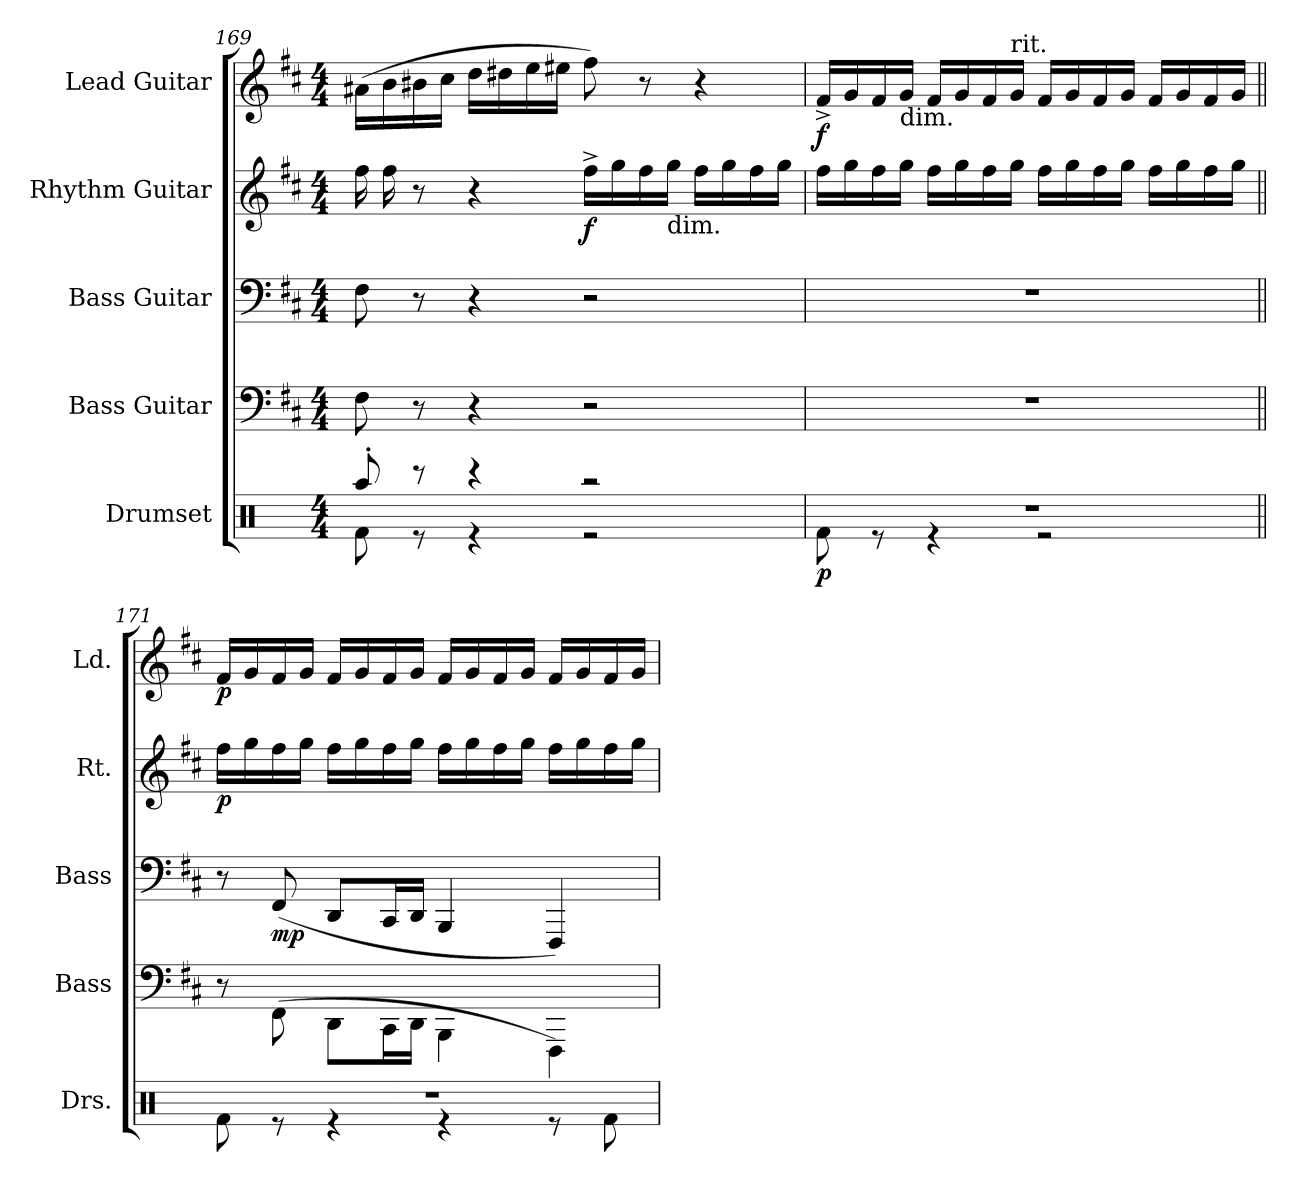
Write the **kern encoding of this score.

**kern	**dynam	**kern	**kern	**dynam	**kern	**dynam	**kern	**dynam
*part5	*part5	*part4	*part3	*part3	*part2	*part2	*part1	*part1
*staff5	*staff5	*staff4	*staff3	*staff3	*staff2	*staff2	*staff1	*staff1
*I"Drumset	*	*I"Bass Guitar	*I"Bass Guitar	*	*I"Rhythm Guitar	*	*I"Lead Guitar	*
*I'Drs.	*	*I'Bass	*I'Bass	*	*I'Rt.	*	*I'Ld.	*
!!LO:PB:g=z
*clefX	*	*	*clefF4	*	*clefG2	*	*clefG2	*
*k[]	*	*k[f#c#]	*k[f#c#]	*	*k[f#c#]	*	*k[f#c#]	*
*M4/4	*	*M4/4	*M4/4	*	*M4/4	*	*M4/4	*
=169	=169	=169	=169	=169	=169	=169	=169	=169
*^	*	*	*	*	*	*	*	*
*	*	*	*	*	*	*tremolo	*	*	*
8Raa'/	8Rf\	.	8F#\	8F#\	.	16ff#\	.	(16a#X\LL	.
.	.	.	.	.	.	16ff#\	.	16b\	.
*	*	*	*	*	*	*Xtremolo	*	*	*
8r	8r	.	8r	8r	.	8r	.	16b#X\	.
.	.	.	.	.	.	.	.	16cc#\JJ	.
4r	4r	.	4r	4r	.	4r	.	16dd\LL	.
.	.	.	.	.	.	.	.	16dd#X\	.
.	.	.	.	.	.	.	.	16ee\	.
.	.	.	.	.	.	.	.	16ee#X\JJ	.
!	!	!	!	!	!	!	!LO:DY:b	!	!
2r	2r	.	2r	2r	.	16ff#^\LL	f	8ff#\)	.
.	.	.	.	.	.	16gg\	.	.	.
.	.	.	.	.	.	16ff#\	.	8r	.
!	!	!	!	!	!	!LO:TX:b:t=dim.	!	!	!
.	.	.	.	.	.	16gg\JJ	.	.	.
.	.	.	.	.	.	16ff#\LL	.	4r	.
.	.	.	.	.	.	16gg\	.	.	.
.	.	.	.	.	.	16ff#\	.	.	.
.	.	.	.	.	.	16gg\JJ	.	.	.
=170	=170	=170	=170	=170	=170	=170	=170	=170	=170
!	!	!LO:DY:b	!	!	!	!	!	!	!LO:DY:b
1r	8Rf\	p	1r	1r	.	16ff#\LL	.	16f#^/LL	f
.	.	.	.	.	.	16gg\	.	16g/	.
.	8r	.	.	.	.	16ff#\	.	16f#/	.
!	!	!	!	!	!	!	!	!LO:TX:b:t=dim.	!
.	.	.	.	.	.	16gg\JJ	.	16g/JJ	.
.	4r	.	.	.	.	16ff#\LL	.	16f#/LL	.
.	.	.	.	.	.	16gg\	.	16g/	.
.	.	.	.	.	.	16ff#\	.	16f#/	.
!	!	!	!	!	!	!	!	!LO:TX:a:t=rit.	!
.	.	.	.	.	.	16gg\JJ	.	16g/JJ	.
.	2r	.	.	.	.	16ff#\LL	.	16f#/LL	.
.	.	.	.	.	.	16gg\	.	16g/	.
.	.	.	.	.	.	16ff#\	.	16f#/	.
.	.	.	.	.	.	16gg\JJ	.	16g/JJ	.
.	.	.	.	.	.	16ff#\LL	.	16f#/LL	.
.	.	.	.	.	.	16gg\	.	16g/	.
.	.	.	.	.	.	16ff#\	.	16f#/	.
.	.	.	.	.	.	16gg\JJ	.	16g/JJ	.
=171||	=171||	=171||	=171||	=171||	=171||	=171||	=171||	=171||	=171||
!!LO:REH:place=s1:a:B:fs=14:t=171
*	*	*	*	*	*	*	*	*MM102	*
!	!	!	!	!	!	!	!LO:DY:b	!	!LO:DY:b
1r	8Rf\	.	8r	8r	.	16ff#\LL	p	16f#/LL	p
.	.	.	.	.	.	16gg\	.	16g/	.
!	!	!	!	!	!LO:DY:b	!	!	!	!
.	8r	.	(8FF#\	(8FF#/	mp	16ff#\	.	16f#/	.
.	.	.	.	.	.	16gg\JJ	.	16g/JJ	.
.	4r	.	8DD\L	8DD/L	.	16ff#\LL	.	16f#/LL	.
.	.	.	.	.	.	16gg\	.	16g/	.
.	.	.	16CC#\L	16CC#/L	.	16ff#\	.	16f#/	.
.	.	.	16DD\JJ	16DD/JJ	.	16gg\JJ	.	16g/JJ	.
.	4r	.	4BBB\	4BBB/	.	16ff#\LL	.	16f#/LL	.
.	.	.	.	.	.	16gg\	.	16g/	.
.	.	.	.	.	.	16ff#\	.	16f#/	.
.	.	.	.	.	.	16gg\JJ	.	16g/JJ	.
.	8r	.	4FFF#\)	4FFF#/)	.	16ff#\LL	.	16f#/LL	.
.	.	.	.	.	.	16gg\	.	16g/	.
.	8Rf\	.	.	.	.	16ff#\	.	16f#/	.
.	.	.	.	.	.	16gg\JJ	.	16g/JJ	.
*v	*v	*	*	*	*	*	*	*	*
=	=	=	=	=	=	=	=	=
*-	*-	*-	*-	*-	*-	*-	*-	*-
